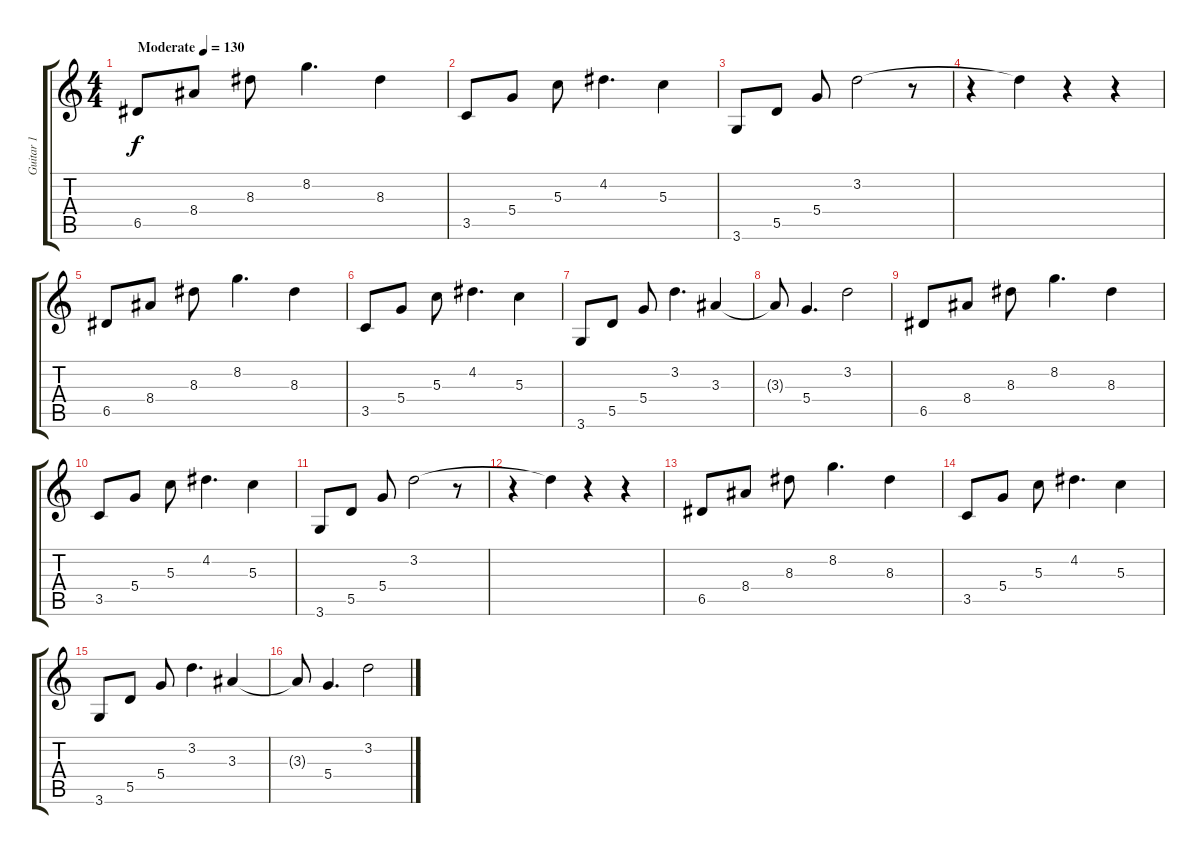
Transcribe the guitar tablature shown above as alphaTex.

\track ("Guitar 1" "Guitar 1") {instrument acousticguitarsteel}
\staff {score tabs}
\tuning (E4 B3 G3 D3 A2 E2) {hide}
\ts (4 4)
\tempo (130 "Moderate")
\clef g2
\ks c
6.5.8{dy f instrument acousticguitarsteel} 8.4.8 8.3.8 8.2.4{d} 8.3.4 |
3.5.8 5.4.8 5.3.8 4.2.4{d} 5.3.4 |
3.6.8 5.5.8 5.4.8 3.2.2 r.8 |
r.4 3.2{t}.4 r.4 r.4 |
6.5.8 8.4.8 8.3.8 8.2.4{d} 8.3.4 |
3.5.8 5.4.8 5.3.8 4.2.4{d} 5.3.4 |
3.6.8 5.5.8 5.4.8 3.2.4{d} 3.3.4 |
3.3{t}.8 5.4.4{d} 3.2.2 |
6.5.8 8.4.8 8.3.8 8.2.4{d} 8.3.4 |
3.5.8 5.4.8 5.3.8 4.2.4{d} 5.3.4 |
3.6.8 5.5.8 5.4.8 3.2.2 r.8 |
r.4 3.2{t}.4 r.4 r.4 |
6.5.8 8.4.8 8.3.8 8.2.4{d} 8.3.4 |
3.5.8 5.4.8 5.3.8 4.2.4{d} 5.3.4 |
3.6.8 5.5.8 5.4.8 3.2.4{d} 3.3.4 |
3.3{t}.8 5.4.4{d} 3.2.2
